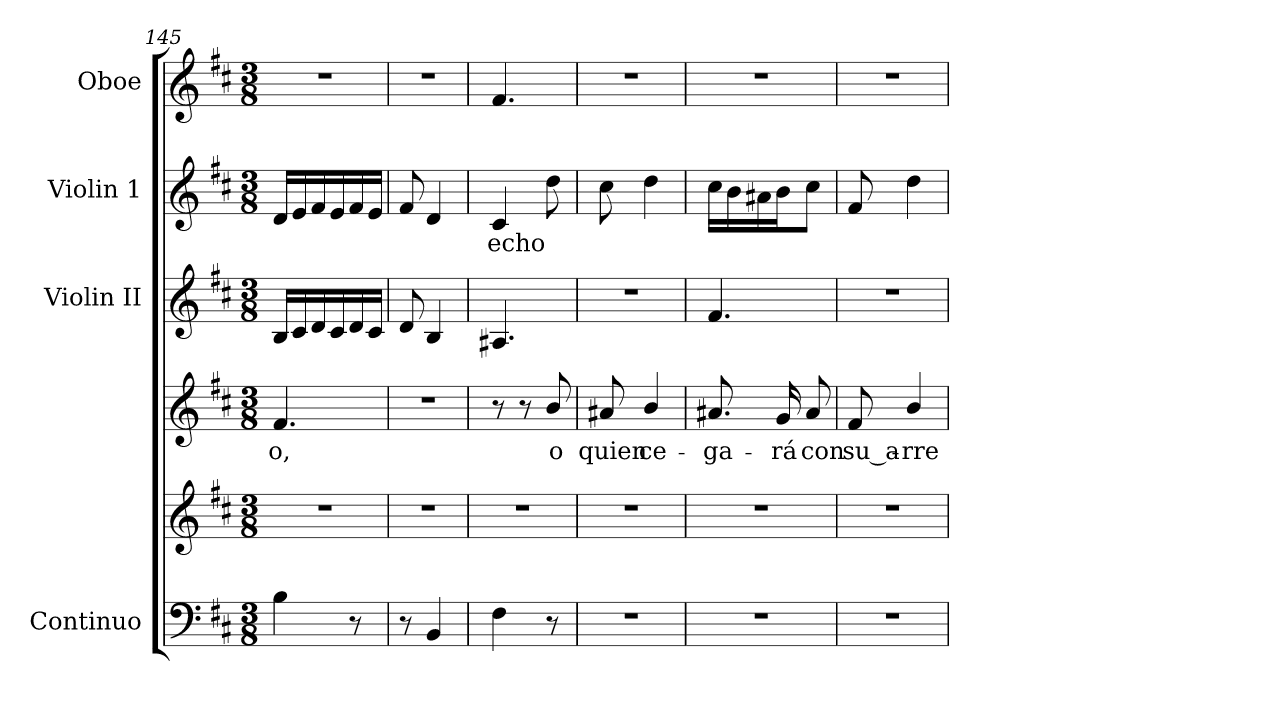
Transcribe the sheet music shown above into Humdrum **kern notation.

**kern	**kern	**kern	**text	**kern	**kern	**text	**kern
*part5	*part5	*part4	*part4	*part3	*part2	*part2	*part1
*staff6	*staff5	*staff4	*staff4	*staff3	*staff2	*staff2	*staff1
*I"Continuo	*	*I""Contr- alto"	*	*I"Violin II	*I"Violin 1	*	*I"Oboe
*I'Cont.	*	*I'A.	*	*I'Vln. II	*I'Vln. 1	*	*I'Ob.
*clefF4	*clefG2	*clefG2	*	*clefG2	*clefG2	*	*clefG2
*k[f#c#]	*k[f#c#]	*k[f#c#]	*	*k[f#c#]	*k[f#c#]	*	*k[f#c#]
*D:	*D:	*D:	*	*D:	*D:	*	*D:
*M3/8	*M3/8	*M3/8	*	*M3/8	*M3/8	*	*M3/8
=145	=145	=145	=145	=145	=145	=145	=145
!	!LO:N:vis=1	!	!	!	!	!	!
!	!	!	!LO:LY:b:color=#000000	!	!	!	!LO:N:vis=1
4Bi\	4.r	4.f#i/	o,	16Bi/LL	16di/LL	.	4.r
.	.	.	.	16c#i/	16ei/	.	.
.	.	.	.	16di/	16f#i/	.	.
.	.	.	.	16c#i/	16ei/	.	.
8r	.	.	.	16di/	16f#i/	.	.
.	.	.	.	16c#i/JJ	16ei/JJ	.	.
=146	=146	=146	=146	=146	=146	=146	=146
!	!LO:N:vis=1	!LO:N:vis=1	!	!	!	!	!LO:N:vis=1
8r	4.r	4.r	.	8di/	8f#i/	.	4.r
4BBi/	.	.	.	4Bi/	4di/	.	.
=147	=147	=147	=147	=147	=147	=147	=147
!	!LO:N:vis=1	!	!	!	!	!	!
!	!	!	!	!	!	!LO:LY:b:color=#000000	!
4F#i\	4.r	8r	.	4.A#Xi/	4c#i/	echo	4.f#i/
.	.	8r	.	.	.	.	.
!	!	!	!LO:LY:b:color=#000000	!	!	!	!
8r	.	8bi/	o	.	8ddi\	.	.
=148	=148	=148	=148	=148	=148	=148	=148
!LO:N:vis=1	!LO:N:vis=1	!	!	!	!	!	!
!	!	!	!LO:LY:b:color=#000000	!LO:N:vis=1	!	!	!LO:N:vis=1
4.r	4.r	8a#Xi/	quien	4.r	8cc#i\	.	4.r
!	!	!	!LO:LY:b:color=#000000	!	!	!	!
.	.	4bi/	ce-	.	4ddi\	.	.
=149	=149	=149	=149	=149	=149	=149	=149
!LO:N:vis=1	!LO:N:vis=1	!	!	!	!	!	!
!	!	!	!LO:LY:b:color=#000000	!	!	!	!LO:N:vis=1
4.r	4.r	8.a#Xi/	-ga-	4.f#i/	16cc#i\LL	.	4.r
.	.	.	.	.	16bi\	.	.
.	.	.	.	.	16a#Xi\	.	.
!	!	!	!LO:LY:b:color=#000000	!	!	!	!
.	.	16gi/	-rá	.	16bi\J	.	.
!	!	!	!LO:LY:b:color=#000000	!	!	!	!
.	.	8a#i/	con	.	8cc#i\J	.	.
!!LO:PB:g=z
=150	=150	=150	=150	=150	=150	=150	=150
!LO:N:vis=1	!LO:N:vis=1	!	!	!	!	!	!
!	!	!	!LO:LY:b:color=#000000	!LO:N:vis=1	!	!	!LO:N:vis=1
4.r	4.r	8f#i/	su_a-	4.r	8f#i/	.	4.r
!	!	!	!LO:LY:b:color=#000000	!	!	!	!
.	.	4bi/	-rre-	.	4ddi\	.	.
=	=	=	=	=	=	=	=
*-	*-	*-	*-	*-	*-	*-	*-
